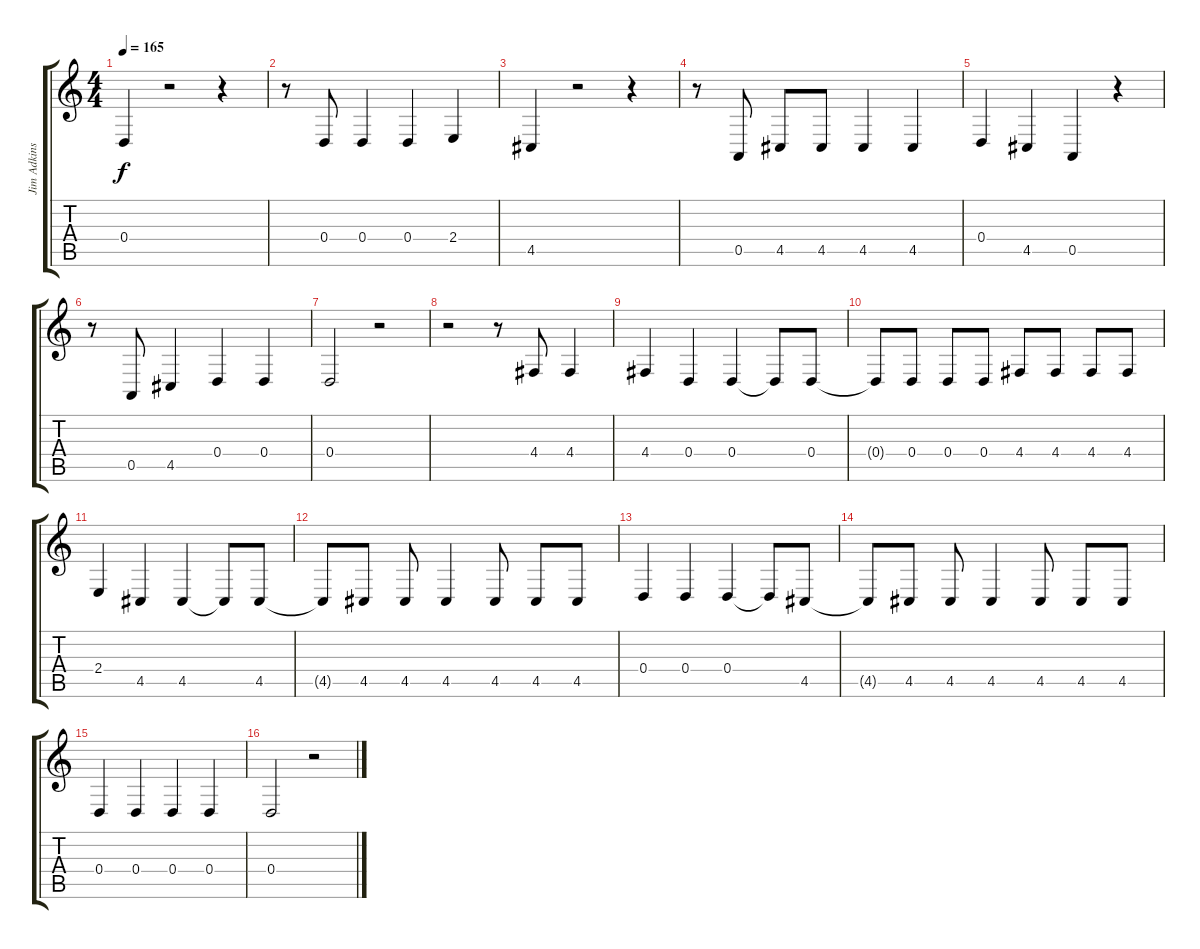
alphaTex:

\track ("Jim Adkins (Vocals)" "Jim Adkins") {instrument lead8bassandlead}
\staff {score tabs}
\tuning (E4 B3 G3 D3 A2 D2) {hide}
\ts (4 4)
\tempo 165
\clef g2
\ks c
0.4{t}.4{dy f} r.2 r.4 |
r.8 0.4.8 0.4.4 0.4.4 2.4.4 |
4.5.4 r.2 r.4 |
r.8 0.5.8 4.5.8 4.5.8 4.5.4 4.5.4 |
0.4.4 4.5.4 0.5.4 r.4 |
r.8 0.5.8 4.5.4 0.4.4 0.4.4 |
0.4.2 r.2 |
r.2 r.8 4.4.8 4.4.4 |
4.4.4 0.4.4 0.4.4 0.4{t}.8 0.4.8 |
0.4{t}.8 0.4.8 0.4.8 0.4.8 4.4.8 4.4.8 4.4.8 4.4.8 |
2.4.4 4.5.4 4.5.4 4.5{t}.8 4.5.8 |
4.5{t}.8 4.5.8 4.5.8 4.5.4 4.5.8 4.5.8 4.5.8 |
0.4.4 0.4.4 0.4.4 0.4{t}.8 4.5.8 |
4.5{t}.8 4.5.8 4.5.8 4.5.4 4.5.8 4.5.8 4.5.8 |
0.4.4 0.4.4 0.4.4 0.4.4 |
0.4.2 r.2
